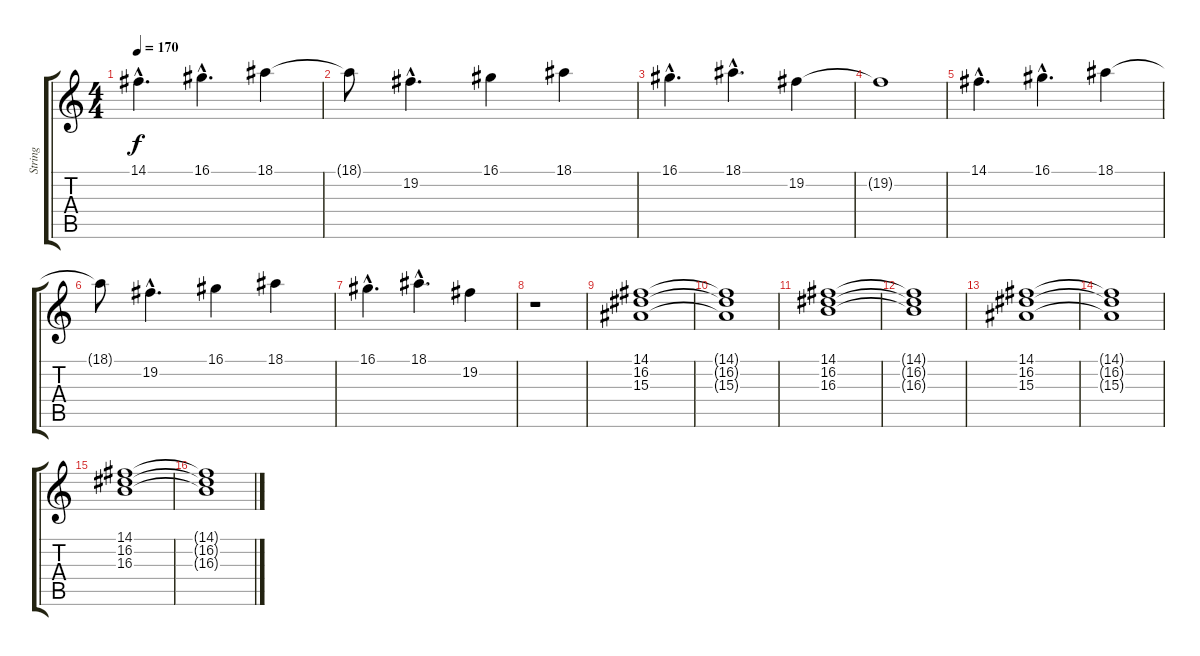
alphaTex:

\track ("String" "String") {instrument harpsichord}
\staff {score tabs}
\tuning (E4 B3 G3 D3 A2 E2) {hide}
\ts (4 4)
\tempo 170
\clef g2
\ks c
14.1{hac}.4{d dy f} 16.1{hac}.4{d} 18.1.4 |
18.1{t}.8 19.2{hac}.4{d} 16.1.4 18.1.4 |
16.1{hac}.4{d} 18.1{hac}.4{d} 19.2.4 |
19.2{t}.1 |
14.1{hac}.4{d} 16.1{hac}.4{d} 18.1.4 |
18.1{t}.8 19.2{hac}.4{d} 16.1.4 18.1.4 |
16.1{hac}.4{d} 18.1{hac}.4{d} 19.2.4 |
r.1 |
(14.1 16.2 15.3).1{volume 8 instrument stringensemble1} |
(14.1{t} 16.2{t} 15.3{t}).1 |
(14.1 16.2 16.3).1 |
(14.1{t} 16.2{t} 16.3{t}).1 |
(14.1 16.2 15.3).1 |
(14.1{t} 16.2{t} 15.3{t}).1 |
(14.1 16.2 16.3).1 |
(14.1{t} 16.2{t} 16.3{t}).1
